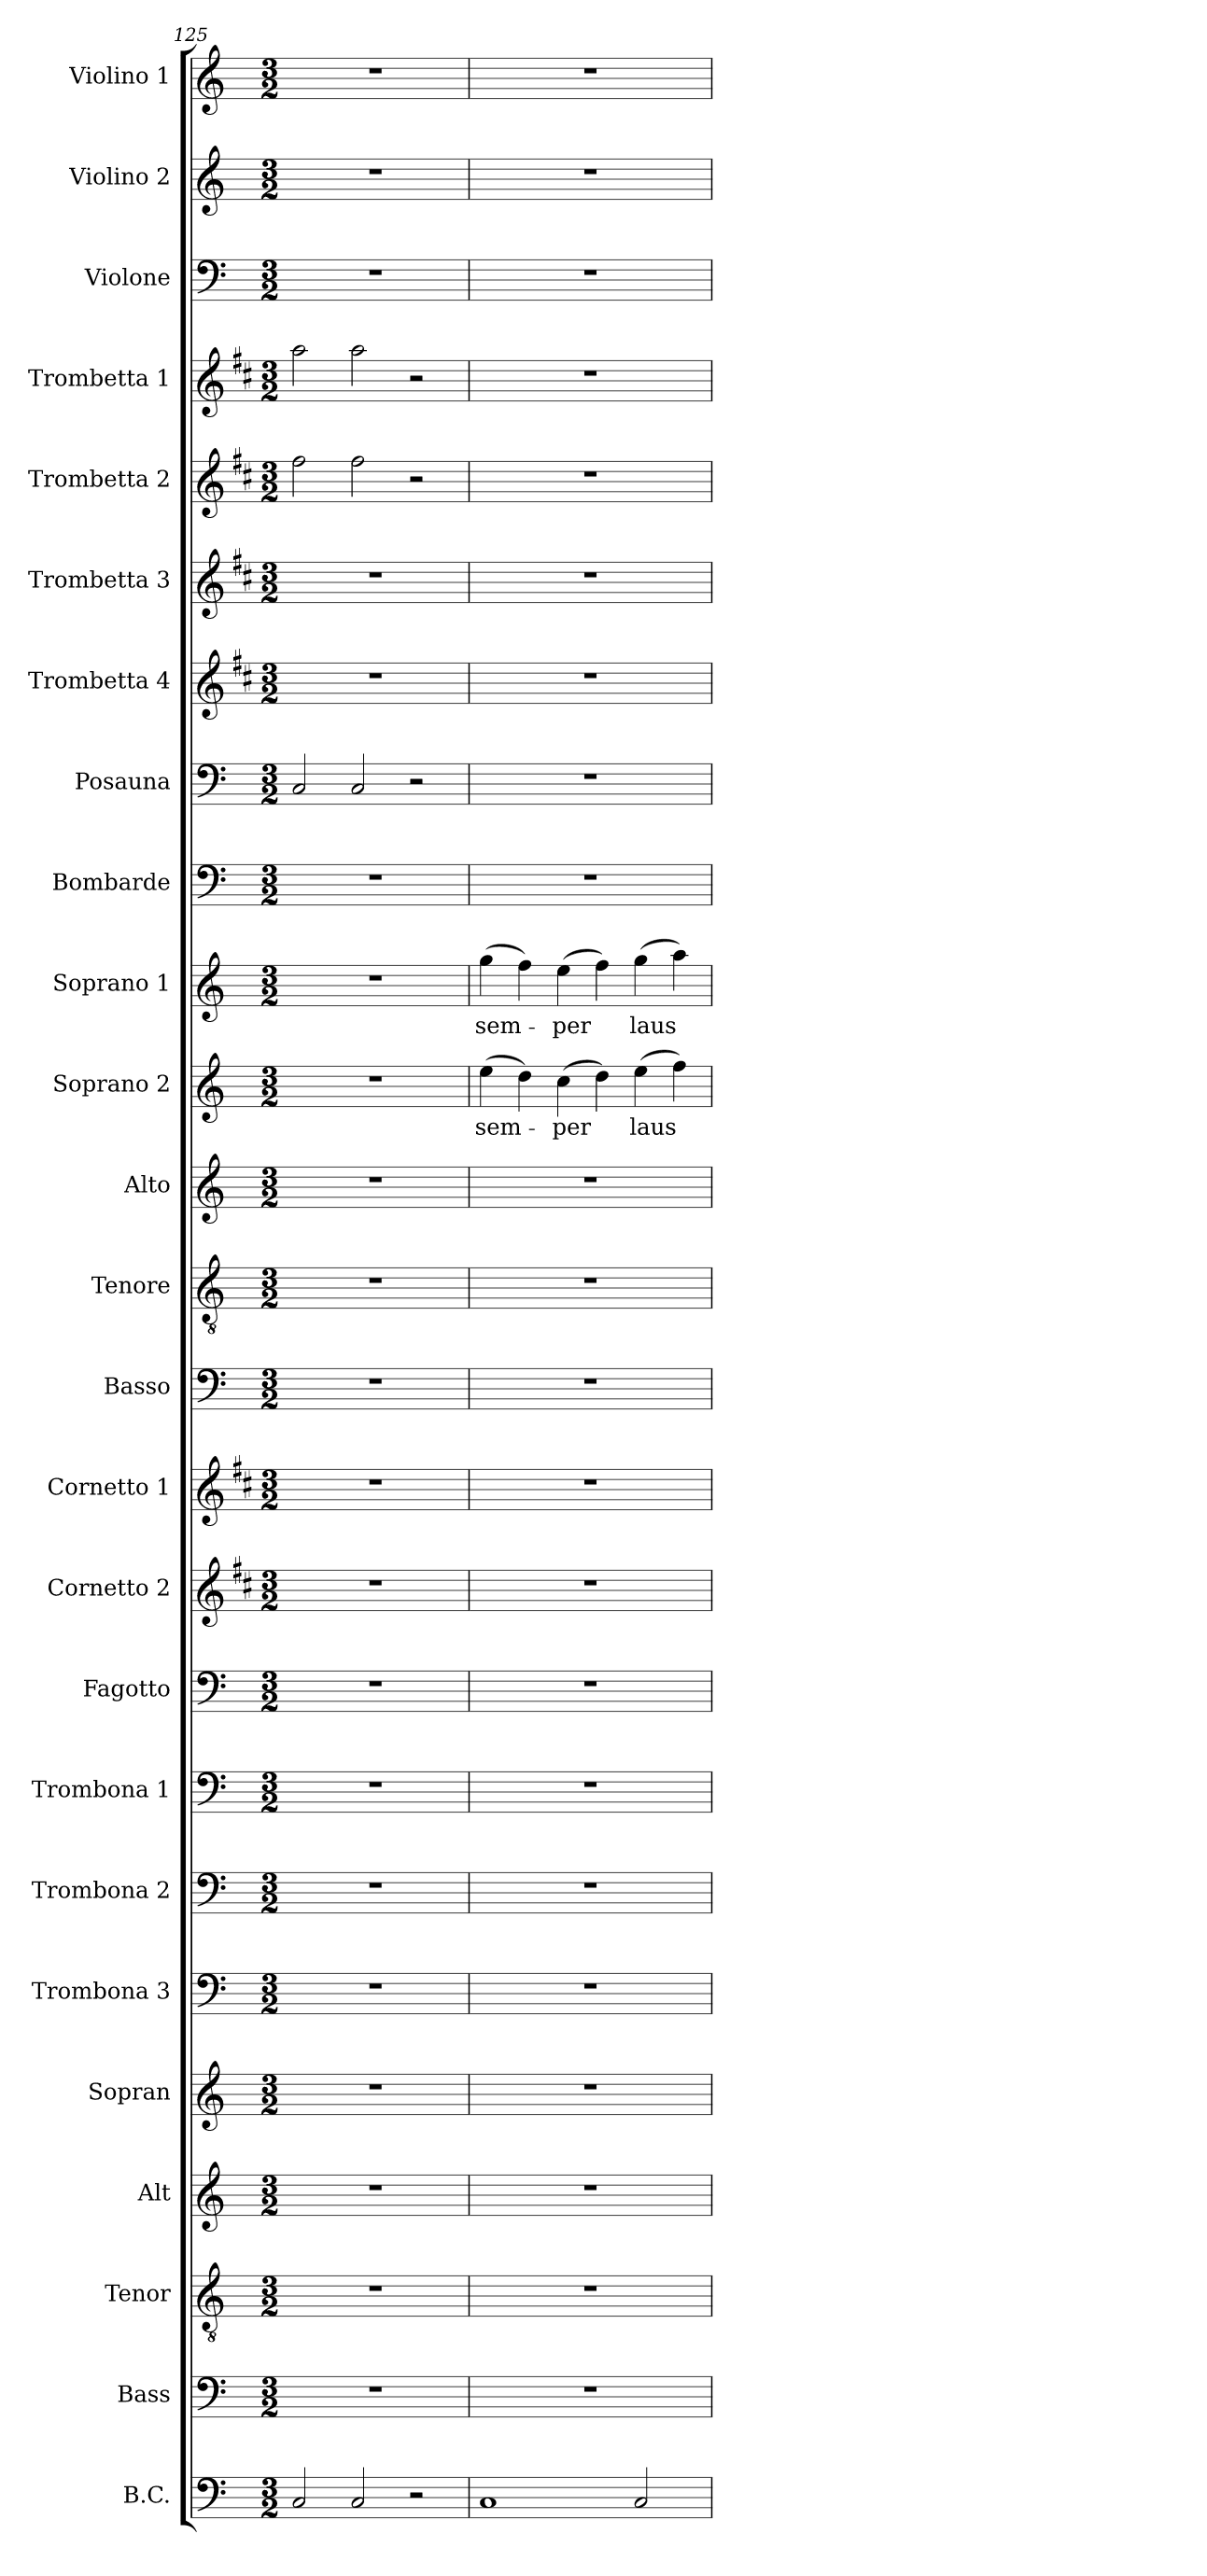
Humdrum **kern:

**kern	**kern	**kern	**kern	**kern	**kern	**kern	**kern	**kern	**kern	**kern	**kern	**kern	**kern	**kern	**text	**kern	**text	**kern	**kern	**kern	**kern	**kern	**kern	**kern	**kern	**kern
*part25	*part24	*part23	*part22	*part21	*part20	*part19	*part18	*part17	*part16	*part15	*part14	*part13	*part12	*part11	*part11	*part10	*part10	*part9	*part8	*part7	*part6	*part5	*part4	*part3	*part2	*part1
*staff25	*staff24	*staff23	*staff22	*staff21	*staff20	*staff19	*staff18	*staff17	*staff16	*staff15	*staff14	*staff13	*staff12	*staff11	*staff11	*staff10	*staff10	*staff9	*staff8	*staff7	*staff6	*staff5	*staff4	*staff3	*staff2	*staff1
*I"B.C.	*I"Bass	*I"Tenor	*I"Alt	*I"Sopran	*I"Trombona 3	*I"Trombona 2	*I"Trombona 1	*I"Fagotto	*I"Cornetto 2	*I"Cornetto 1	*I"Basso	*I"Tenore	*I"Alto	*I"Soprano 2	*	*I"Soprano 1	*	*I"Bombarde	*I"Posauna	*I"Trombetta 4	*I"Trombetta 3	*I"Trombetta 2	*I"Trombetta 1	*I"Violone	*I"Violino 2	*I"Violino 1
*I'B.C.	*I'B.	*I'T.	*I'A.	*I'S.	*I'Tbn. 2	*I'Tbn. 2	*I'Tbn. 1	*I'Fag.	*I'Cor. 2	*I'Cor. 1	*I'B.	*I'T.	*I'A.	*I'S.	*	*I'S.	*	*	*	*	*	*	*	*	*I'Vl. 2	*I'Vl. 1
*clefF4	*clefF4	*clefGv2	*clefG2	*clefG2	*clefF4	*clefF4	*clefF4	*clefF4	*clefG2	*clefG2	*clefF4	*clefGv2	*clefG2	*clefG2	*	*clefG2	*	*clefF4	*clefF4	*clefG2	*clefG2	*clefG2	*clefG2	*clefF4	*clefG2	*clefG2
*	*	*ITrd7c12	*	*	*	*	*	*	*ITrd1c2	*ITrd1c2	*	*ITrd7c12	*	*	*	*	*	*	*	*ITrd1c2	*ITrd1c2	*ITrd1c2	*ITrd1c2	*	*	*
*k[]	*k[]	*k[]	*k[]	*k[]	*k[]	*k[]	*k[]	*k[]	*k[]	*k[]	*k[]	*k[]	*k[]	*k[]	*	*k[]	*	*k[]	*k[]	*k[]	*k[]	*k[]	*k[]	*k[]	*k[]	*k[]
*C:	*C:	*C:	*C:	*C:	*C:	*C:	*C:	*C:	*C:	*C:	*C:	*C:	*C:	*C:	*	*C:	*	*C:	*C:	*C:	*C:	*C:	*C:	*C:	*C:	*C:
*M3/2	*M3/2	*M3/2	*M3/2	*M3/2	*M3/2	*M3/2	*M3/2	*M3/2	*M3/2	*M3/2	*M3/2	*M3/2	*M3/2	*M3/2	*	*M3/2	*	*M3/2	*M3/2	*M3/2	*M3/2	*M3/2	*M3/2	*M3/2	*M3/2	*M3/2
=125	=125	=125	=125	=125	=125	=125	=125	=125	=125	=125	=125	=125	=125	=125	=125	=125	=125	=125	=125	=125	=125	=125	=125	=125	=125	=125
!	!LO:N:vis=1	!LO:N:vis=1	!LO:N:vis=1	!LO:N:vis=1	!LO:N:vis=1	!LO:N:vis=1	!LO:N:vis=1	!LO:N:vis=1	!LO:N:vis=1	!LO:N:vis=1	!LO:N:vis=1	!LO:N:vis=1	!LO:N:vis=1	!LO:N:vis=1	!	!LO:N:vis=1	!	!LO:N:vis=1	!	!LO:N:vis=1	!LO:N:vis=1	!	!	!LO:N:vis=1	!LO:N:vis=1	!LO:N:vis=1
2Ci/	1.r	1.r	1.r	1.r	1.r	1.r	1.r	1.r	1.r	1.r	1.r	1.r	1.r	1.r	.	1.r	.	1.r	2Ci/	1.r	1.r	2eei\	2ggi\	1.r	1.r	1.r
2Ci/	.	.	.	.	.	.	.	.	.	.	.	.	.	.	.	.	.	.	2Ci/	.	.	2eei\	2ggi\	.	.	.
2r	.	.	.	.	.	.	.	.	.	.	.	.	.	.	.	.	.	.	2r	.	.	2r	2r	.	.	.
=126	=126	=126	=126	=126	=126	=126	=126	=126	=126	=126	=126	=126	=126	=126	=126	=126	=126	=126	=126	=126	=126	=126	=126	=126	=126	=126
!	!LO:N:vis=1	!LO:N:vis=1	!LO:N:vis=1	!LO:N:vis=1	!LO:N:vis=1	!LO:N:vis=1	!LO:N:vis=1	!LO:N:vis=1	!LO:N:vis=1	!LO:N:vis=1	!LO:N:vis=1	!LO:N:vis=1	!LO:N:vis=1	!	!	!	!	!	!	!	!	!	!	!	!	!
!	!	!	!	!	!	!	!	!	!	!	!	!	!	!	!LO:LY:b:color=#000000	!	!	!	!	!	!	!	!	!	!	!
!	!	!	!	!	!	!	!	!	!	!	!	!	!	!	!	!	!LO:LY:b:color=#000000	!LO:N:vis=1	!LO:N:vis=1	!LO:N:vis=1	!LO:N:vis=1	!LO:N:vis=1	!LO:N:vis=1	!LO:N:vis=1	!LO:N:vis=1	!LO:N:vis=1
1Ci	1.r	1.r	1.r	1.r	1.r	1.r	1.r	1.r	1.r	1.r	1.r	1.r	1.r	(4eei\	sem-	(4ggi\	sem-	1.r	1.r	1.r	1.r	1.r	1.r	1.r	1.r	1.r
.	.	.	.	.	.	.	.	.	.	.	.	.	.	4ddi\)	.	4ffi\)	.	.	.	.	.	.	.	.	.	.
!	!	!	!	!	!	!	!	!	!	!	!	!	!	!	!LO:LY:b:color=#000000	!	!	!	!	!	!	!	!	!	!	!
!	!	!	!	!	!	!	!	!	!	!	!	!	!	!	!	!	!LO:LY:b:color=#000000	!	!	!	!	!	!	!	!	!
.	.	.	.	.	.	.	.	.	.	.	.	.	.	(4cci\	-per	(4eei\	-per	.	.	.	.	.	.	.	.	.
.	.	.	.	.	.	.	.	.	.	.	.	.	.	4ddi\)	.	4ffi\)	.	.	.	.	.	.	.	.	.	.
!	!	!	!	!	!	!	!	!	!	!	!	!	!	!	!LO:LY:b:color=#000000	!	!	!	!	!	!	!	!	!	!	!
!	!	!	!	!	!	!	!	!	!	!	!	!	!	!	!	!	!LO:LY:b:color=#000000	!	!	!	!	!	!	!	!	!
2Ci/	.	.	.	.	.	.	.	.	.	.	.	.	.	(4eei\	laus	(4ggi\	laus	.	.	.	.	.	.	.	.	.
.	.	.	.	.	.	.	.	.	.	.	.	.	.	4ffi\)	.	4aai\)	.	.	.	.	.	.	.	.	.	.
=	=	=	=	=	=	=	=	=	=	=	=	=	=	=	=	=	=	=	=	=	=	=	=	=	=	=
*-	*-	*-	*-	*-	*-	*-	*-	*-	*-	*-	*-	*-	*-	*-	*-	*-	*-	*-	*-	*-	*-	*-	*-	*-	*-	*-
